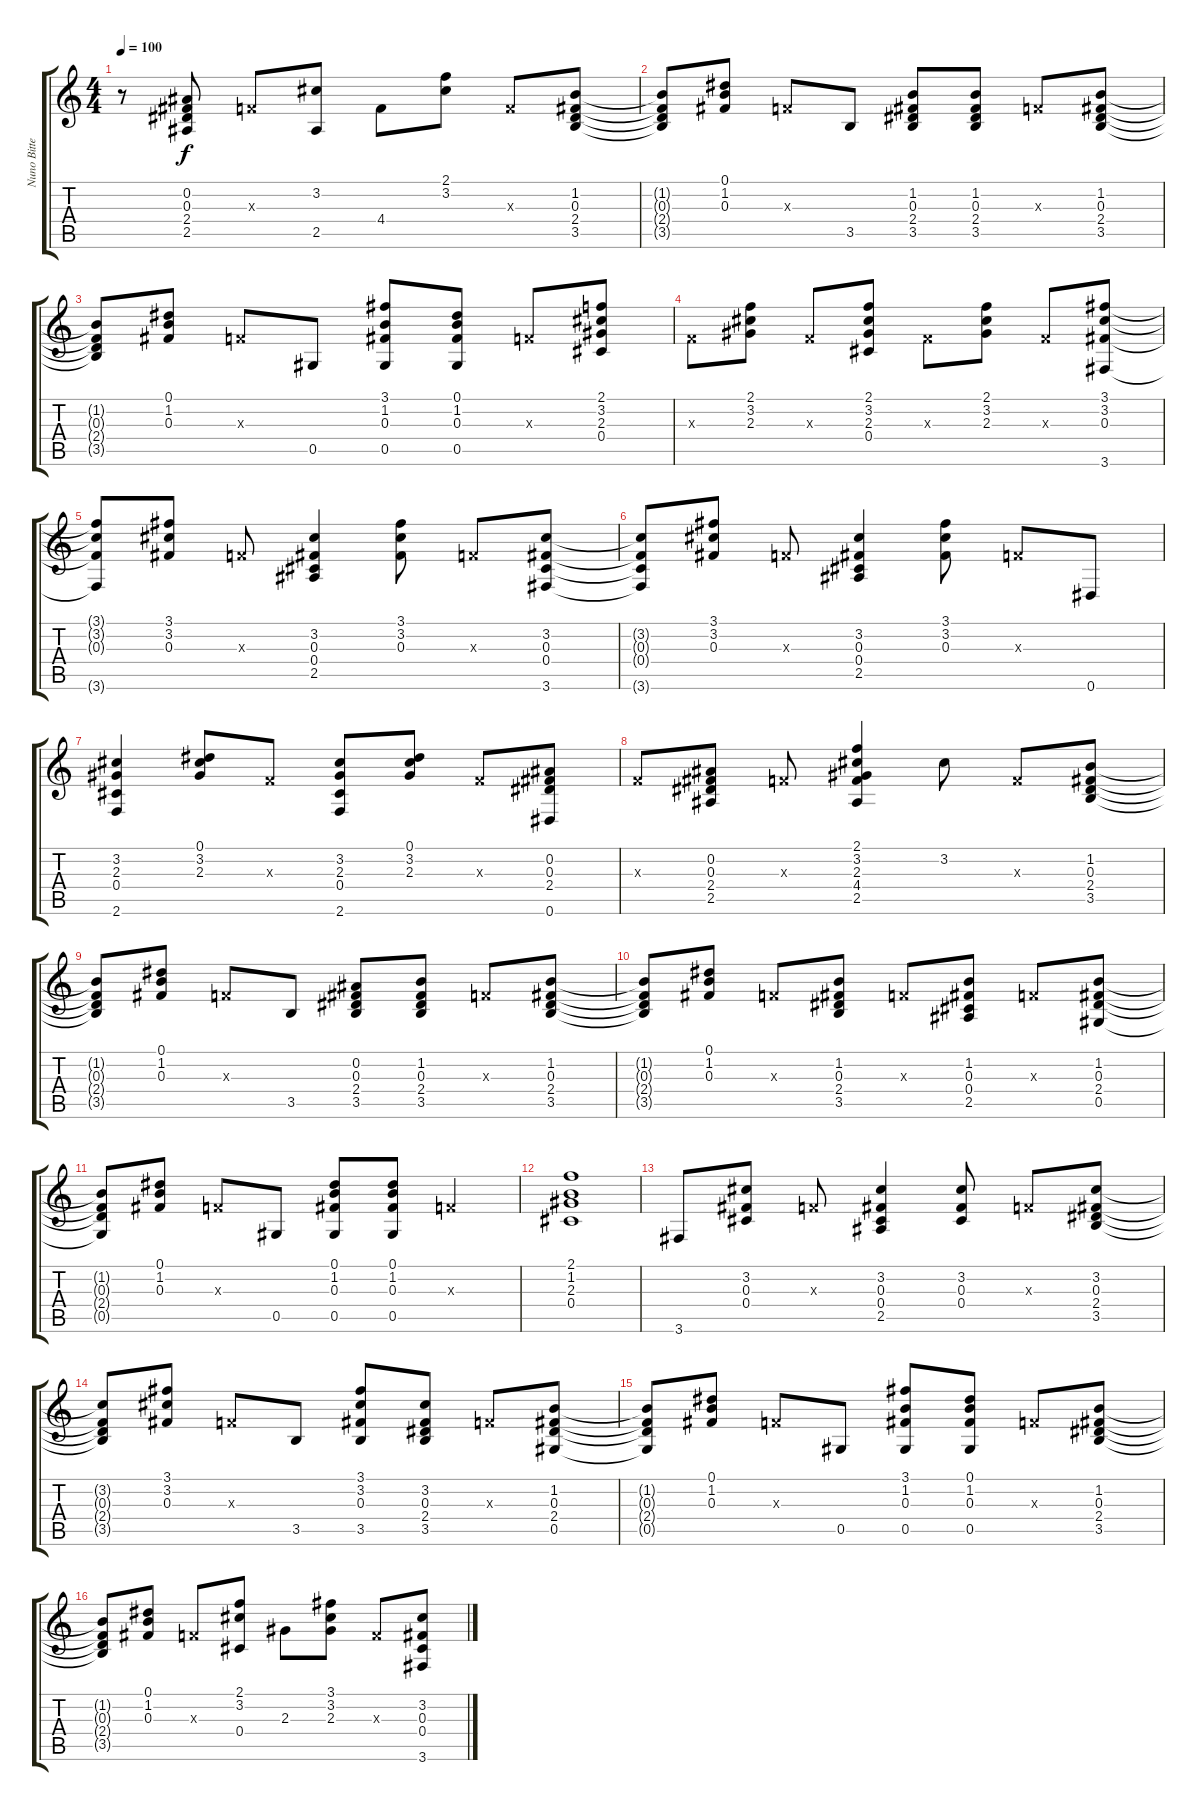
\track ("Nuno Bittencourt (Violão)" "Nuno Bitte") {instrument acousticguitarsteel}
\staff {score tabs}
\tuning (Eb4 Bb3 Gb3 Db3 Ab2 Eb2) {hide}
\ts (4 4)
\tempo 100
\clef g2
\ks c
r.8{dy f} (0.2 0.3 2.4 2.5).8 -1.3{x}.8 (3.2 2.5).8 4.4.8 (2.1 3.2).8 -1.3{x}.8 (1.2 0.3 2.4 3.5).8 |
(1.2{t} 0.3{t} 2.4{t} 3.5{t}).8 (0.1 1.2 0.3).8 -1.3{x}.8 3.5.8 (1.2 0.3 2.4 3.5).8 (1.2 0.3 2.4 3.5).8 -1.3{x}.8 (1.2 0.3 2.4 3.5).8 |
(1.2{t} 0.3{t} 2.4{t} 3.5{t}).8 (0.1 1.2 0.3).8 -1.3{x}.8 0.5.8 (3.1 1.2 0.3 0.5).8 (0.1 1.2 0.3 0.5).8 -1.3{x}.8 (2.1 3.2 2.3 0.4).8 |
-1.3{x}.8 (2.1 3.2 2.3).8 -1.3{x}.8 (2.1 3.2 2.3 0.4).8 -1.3{x}.8 (2.1 3.2 2.3).8 -1.3{x}.8 (3.1 3.2 0.3 3.6).8 |
(3.1{t} 3.2{t} 0.3{t} 3.6{t}).8 (3.1 3.2 0.3).8 -1.3{x}.8 (3.2 0.3 0.4 2.5).4 (3.1 3.2 0.3).8 -1.3{x}.8 (3.2 0.3 0.4 3.6).8 |
(3.2{t} 0.3{t} 0.4{t} 3.6{t}).8 (3.1 3.2 0.3).8 -1.3{x}.8 (3.2 0.3 0.4 2.5).4 (3.1 3.2 0.3).8 -1.3{x}.8 0.6.8 |
(3.2 2.3 0.4 2.6).4 (0.1 3.2 2.3).8 -1.3{x}.8 (3.2 2.3 0.4 2.6).8 (0.1 3.2 2.3).8 -1.3{x}.8 (0.2 0.3 2.4 0.6).8 |
-1.3{x}.8 (0.2 0.3 2.4 2.5).8 -1.3{x}.8 (2.1 3.2 2.3 4.4 2.5).4 3.2.8 -1.3{x}.8 (1.2 0.3 2.4 3.5).8 |
(1.2{t} 0.3{t} 2.4{t} 3.5{t}).8 (0.1 1.2 0.3).8 -1.3{x}.8 3.5.8 (0.2 0.3 2.4 3.5).8 (1.2 0.3 2.4 3.5).8 -1.3{x}.8 (1.2 0.3 2.4 3.5).8 |
(1.2{t} 0.3{t} 2.4{t} 3.5{t}).8 (0.1 1.2 0.3).8 -1.3{x}.8 (1.2 0.3 2.4 3.5).8 -1.3{x}.8 (1.2 0.3 0.4 2.5).8 -1.3{x}.8 (1.2 0.3 2.4 0.5).8 |
(1.2{t} 0.3{t} 2.4{t} 0.5{t}).8 (0.1 1.2 0.3).8 -1.3{x}.8 0.5.8 (0.1 1.2 0.3 0.5).8 (0.1 1.2 0.3 0.5).8 -1.3{x}.4 |
(2.1 1.2 2.3 0.4).1 |
3.6.8 (3.2 0.3 0.4).8 -1.3{x}.8 (3.2 0.3 0.4 2.5).4 (3.2 0.3 0.4).8 -1.3{x}.8 (3.2 0.3 2.4 3.5).8 |
(3.2{t} 0.3{t} 2.4{t} 3.5{t}).8 (3.1 3.2 0.3).8 -1.3{x}.8 3.5.8 (3.1 3.2 0.3 3.5).8 (3.2 0.3 2.4 3.5).8 -1.3{x}.8 (1.2 0.3 2.4 0.5).8 |
(1.2{t} 0.3{t} 2.4{t} 0.5{t}).8 (0.1 1.2 0.3).8 -1.3{x}.8 0.5.8 (3.1 1.2 0.3 0.5).8 (0.1 1.2 0.3 0.5).8 -1.3{x}.8 (1.2 0.3 2.4 3.5).8 |
(1.2{t} 0.3{t} 2.4{t} 3.5{t}).8 (0.1 1.2 0.3).8 -1.3{x}.8 (2.1 3.2 0.4).8 2.3.8 (3.1 3.2 2.3).8 -1.3{x}.8 (3.2 0.3 0.4 3.6).8
